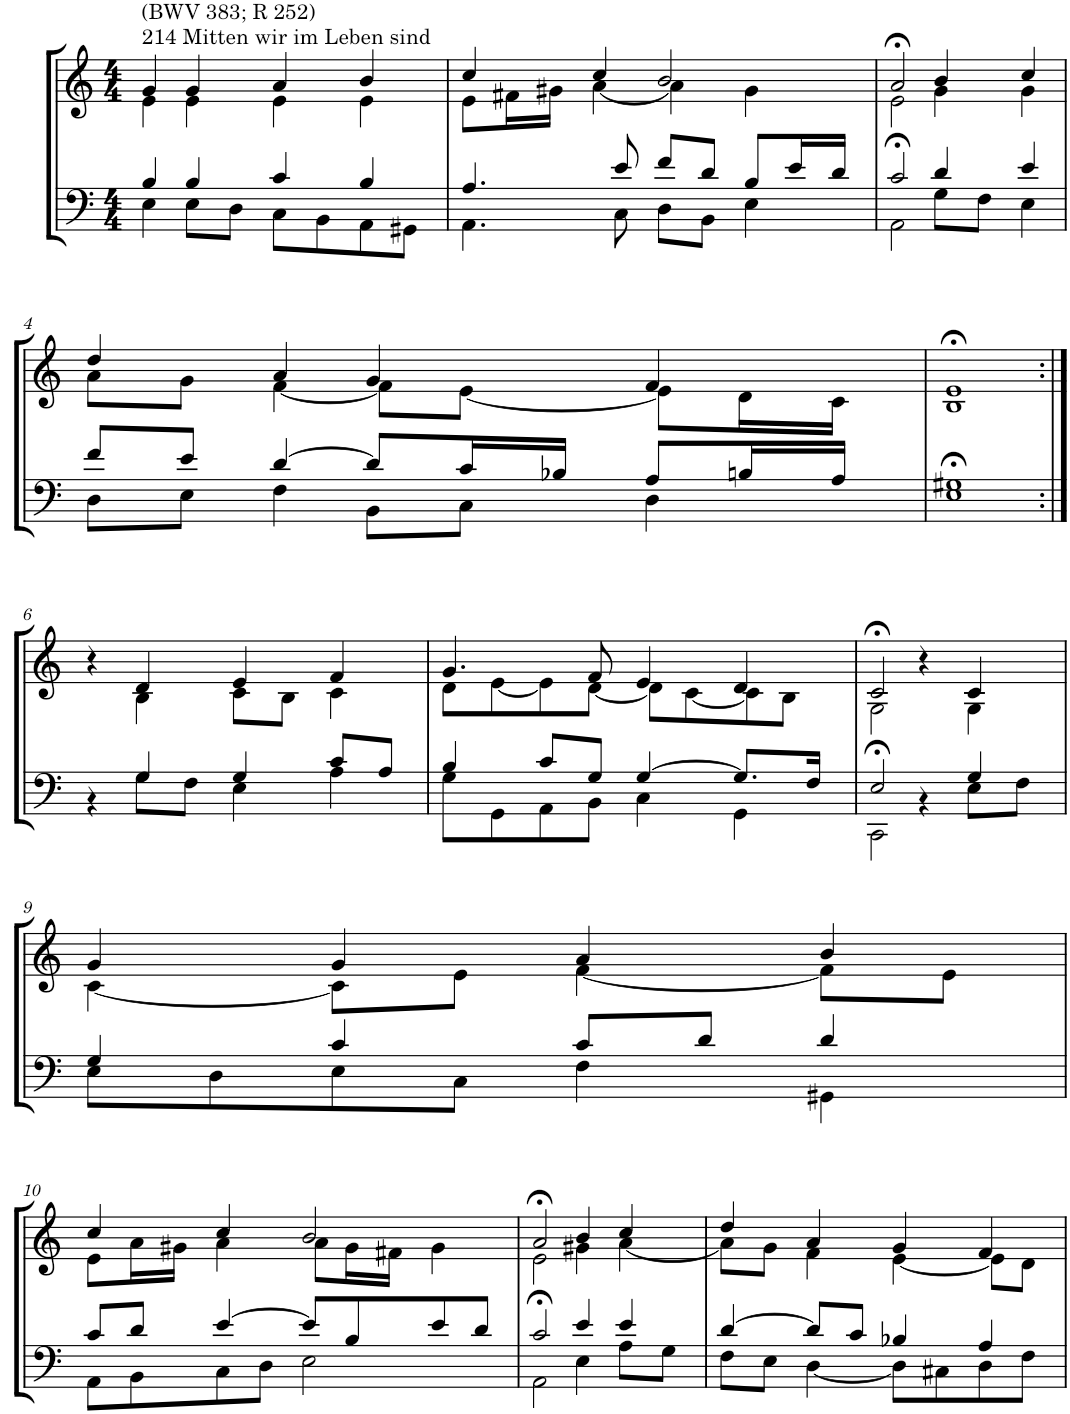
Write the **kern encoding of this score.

**kern	**kern
*part2	*part1
*staff2	*staff1
*I"Tenor/Baß	*I"Sopran/Alt
*clefF4	*clefG2
*k[]	*k[]
*M4/4	*M4/4
=1	=1
*^	*^
!	!	!LO:TX:a:t=214 Mitten wir im Leben sind	!
!	!	!LO:TX:a:t=(BWV 383; R 252)	!
4B/	4E\	4g/	4e\
4B/	8E\L	4g/	4e\
.	8D\J	.	.
4c/	8C\L	4a/	4e\
.	8BB\	.	.
4B/	8AA\	4b/	4e\
.	8GG#X\J	.	.
=2	=2	=2	=2
4.A/	4.AA\	4cc/	8e\L
.	.	.	16f#X\L
.	.	.	16g#X\JJ
.	.	4cc/	[4a\
8e/	8C\	.	.
8f/L	8D\L	2b/	4a\]
8d/J	8BB\J	.	.
8B/L	4E\	.	4g#\
16e/L	.	.	.
16d/JJ	.	.	.
=3	=3	=3	=3
2c/	2AA>\	2a>/	2e\
4d/	8G\L	4b/	4g\
.	8F\J	.	.
4e/	4E\	4cc/	4g\
!!LO:LB:g=z	!!
=4	=4	=4	=4
8f/L	8D\L	4dd/	8a\L
8e/J	8E\J	.	8g\J
[4d/	4F\	4a/	[4f\
8d/L]	8BB\L	4g/	8f\L]
16c/L	8C\J	.	[8e\J
16B-X/JJ	.	.	.
8A/L	4D\	4f/	8e\L]
16Bn/L	.	.	16d\L
16A/JJ	.	.	16c\JJ
=5	=5	=5	=5
1G#X	1E>	1e>	1B
!!LO:LB:g=z	!!
=6:|!	=6:|!	=6:|!	=6:|!
4ryy	4r	4r	4ryy
4G/	8G\L	4d/	4B\
.	8F\J	.	.
4G/	4E\	4e/	8c\L
.	.	.	8B\J
8c/L	4A\	4f/	4c\
8A/J	.	.	.
=7	=7	=7	=7
4B/	8G\L	4.g/	8d\L
.	8GG\	.	[8e\
8c/L	8AA\	.	8e\]
8G/J	8BB\J	8f/	[8d\J
[4G/	4C\	4e/	8d\L]
.	.	.	[8c\
8.G/L]	4GG\	4d/	8c\]
.	.	.	8B\J
16F/Jk	.	.	.
=8	=8	=8	=8
2E/	2CC>\	2c>/	2G\
4ryy	4r	4r	4ryy
4G/	8E\L	4c/	4G\
.	8F\J	.	.
!!LO:LB:g=z	!!
=9	=9	=9	=9
4G/	8E\L	4g/	[4c\
.	8D\	.	.
4c/	8E\	4g/	8c\L]
.	8C\J	.	8e\J
8c/L	4F\	4a/	[4f\
8d/J	.	.	.
4d/	4GG#X\	4b/	8f\L]
.	.	.	8e\J
!!LO:LB:g=z	!!
=10	=10	=10	=10
8c/L	8AA\L	4cc/	8e\L
8d/J	8BB\	.	16a\L
.	.	.	16g#X\JJ
[4e/	8C\	4cc/	4a\
.	8D\J	.	.
8e/L]	2E\	2b/	8a\L
8B/	.	.	16g#\L
.	.	.	16f#X\JJ
8e/	.	.	4g#\
8d/J	.	.	.
=11	=11	=11	=11
2c/	2AA>\	2a>/	2e\
4e/	4E\	4b/	4g#X\
4e/	8A\L	4cc/	[4a\
.	8G\J	.	.
=12	=12	=12	=12
[4d/	8F\L	4dd/	8a\L]
.	8E\J	.	8g\J
8d/L]	[4D\	4a/	4f\
8c/J	.	.	.
4B-X/	8D\L]	4g/	[4e\
.	8C#X\	.	.
4A/	8D\	4f/	8e\L]
.	8F\J	.	8d\J
*v	*v	*	*
*	*v	*v
=	=
*-	*-
